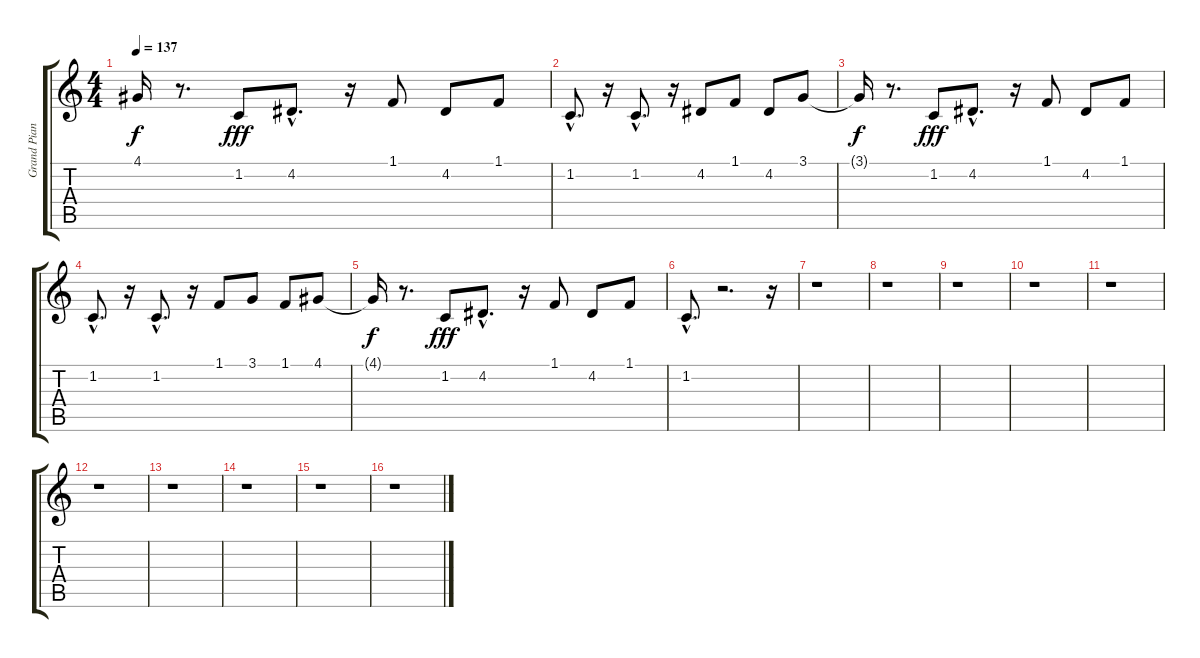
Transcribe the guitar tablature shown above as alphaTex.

\track ("Grand Piano-2" "Grand Pian") {instrument acousticgrandpiano}
\staff {score tabs}
\tuning (E4 B3 G3 D3 A2 E2) {hide}
\ts (4 4)
\tempo 137
\clef g2
\ks c
4.1{t}.16{dy f} r.8{d} 1.2.8{dy fff} 4.2{hac}.8{d} r.16 1.1.8 4.2.8 1.1.8 |
1.2{hac}.8{d} r.16 1.2{hac}.8{d} r.16 4.2.8 1.1.8 4.2.8 3.1.8 |
3.1{t}.16{dy f} r.8{d} 1.2.8{dy fff} 4.2{hac}.8{d} r.16 1.1.8 4.2.8 1.1.8 |
1.2{hac}.8{d} r.16 1.2{hac}.8{d} r.16 1.1.8 3.1.8 1.1.8 4.1.8 |
4.1{t}.16{dy f} r.8{d} 1.2.8{dy fff} 4.2{hac}.8{d} r.16 1.1.8 4.2.8 1.1.8 |
1.2{hac}.8{d} r.2{d} r.16 |
r.1 |
r.1 |
r.1 |
r.1 |
r.1 |
r.1 |
r.1 |
r.1 |
r.1 |
r.1
